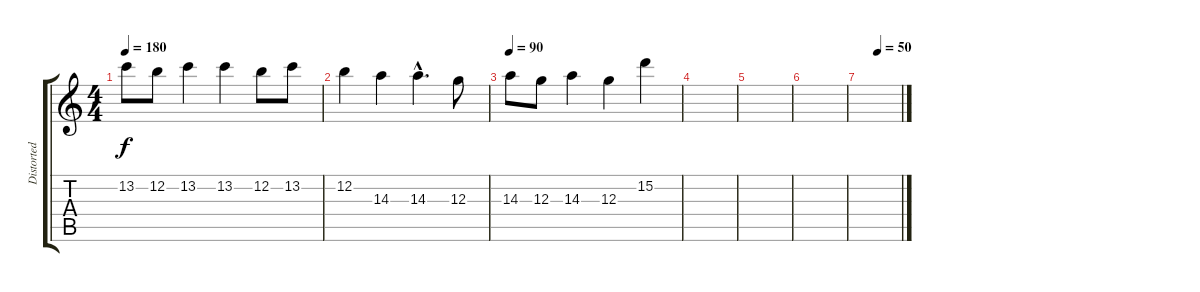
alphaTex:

\track ("Distorted Gtr 2" "Distorted ") {instrument acousticguitarnylon}
\staff {score tabs}
\tuning (E4 B3 G3 D3 A2 E2) {hide}
\ts (4 4)
\tempo 180
\clef g2
\ks aminor
13.2.8{dy f} 12.2.8 13.2.4 13.2.4 12.2.8 13.2.8 |
12.2.4 14.3.4 14.3{hac}.4{d} 12.3.8 |
\tempo 90
14.3.8 12.3.8 14.3.4 12.3.4 15.2.4 |
|
|
|
\tempo (50 0.4375)
